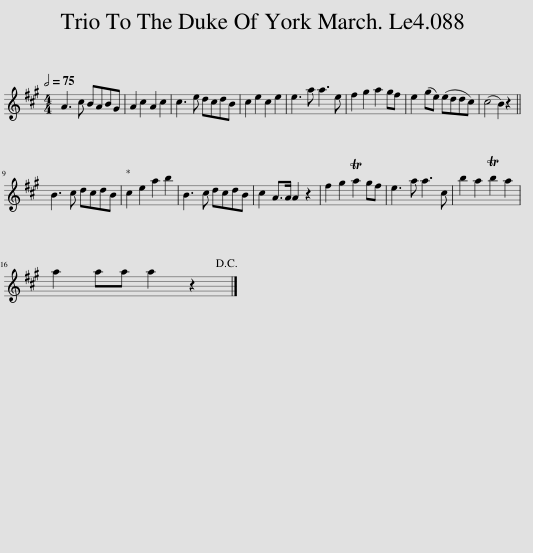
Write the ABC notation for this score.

X:1
L:1/8
Q:1/2=75
M:4/4
I:linebreak $
K:A
V:1 treble
V:1
 A3 c BABG | A2 c2 A2 c2 | c3 e dcdB | c2 e2 c2 e2 | e3 a a3 e | %5
 f2 g2 a2 gf | e2 (ge) (eddc) | (c4 B2) z2 ||$ B3 c dcdB | c2 e2 a2 b2 | %10
 B3 c dcdB | c2 A>A A2 z2 | f2 g2 Ta2 gf | e3 a a3 c | b2 a2 Tb2 a2 |$ %15
 a2 aa a2 z2!D.C.! |] %16
